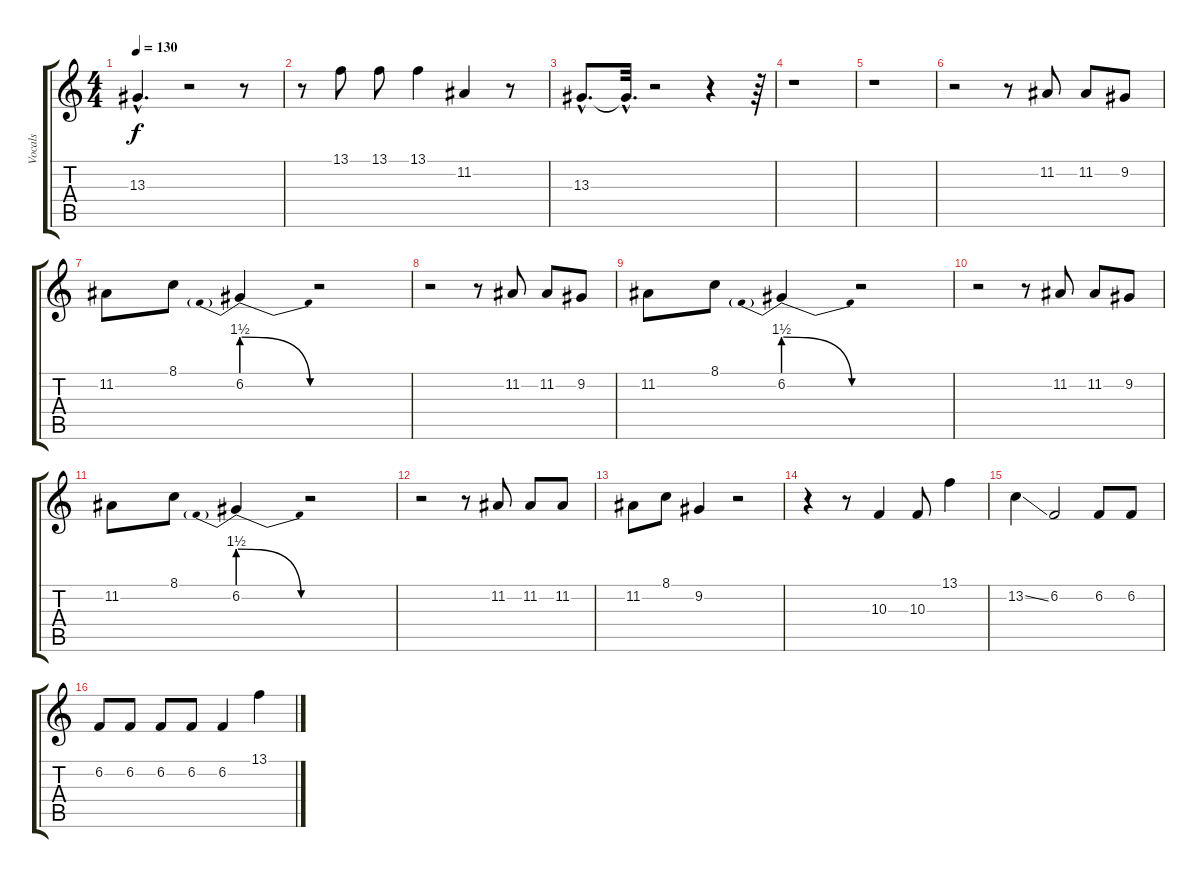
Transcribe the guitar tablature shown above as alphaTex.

\track ("Vocals" "Vocals") {instrument tenorsax}
\staff {score tabs}
\tuning (E4 B3 G3 D3 A2 E2) {hide}
\ts (4 4)
\tempo 130
\clef g2
\ks c
13.3{hac}.4{d dy f} r.2 r.8 |
r.8 13.1.8 13.1.8 13.1.4 11.2.4 r.8 |
13.3{hac}.8{d} 13.3{hac t}.32{d} r.2 r.4 r.64 |
r.1 |
r.1 |
r.2 r.8 11.2.8 11.2.8 9.2.8 |
11.2.8 8.1.8 6.2{be (prebendrelease 0 6 60 0)}.4 r.2 |
r.2 r.8 11.2.8 11.2.8 9.2.8 |
11.2.8 8.1.8 6.2{be (prebendrelease 0 6 60 0)}.4 r.2 |
r.2 r.8 11.2.8 11.2.8 9.2.8 |
11.2.8 8.1.8 6.2{be (prebendrelease 0 6 60 0)}.4 r.2 |
r.2 r.8 11.2.8 11.2.8 11.2.8 |
11.2.8 8.1.8 9.2.4 r.2 |
r.4 r.8 10.3.4 10.3.8 13.1.4 |
13.2{ss}.4 6.2.2 6.2.8 6.2.8 |
6.2.8 6.2.8 6.2.8 6.2.8 6.2.4 13.1.4
